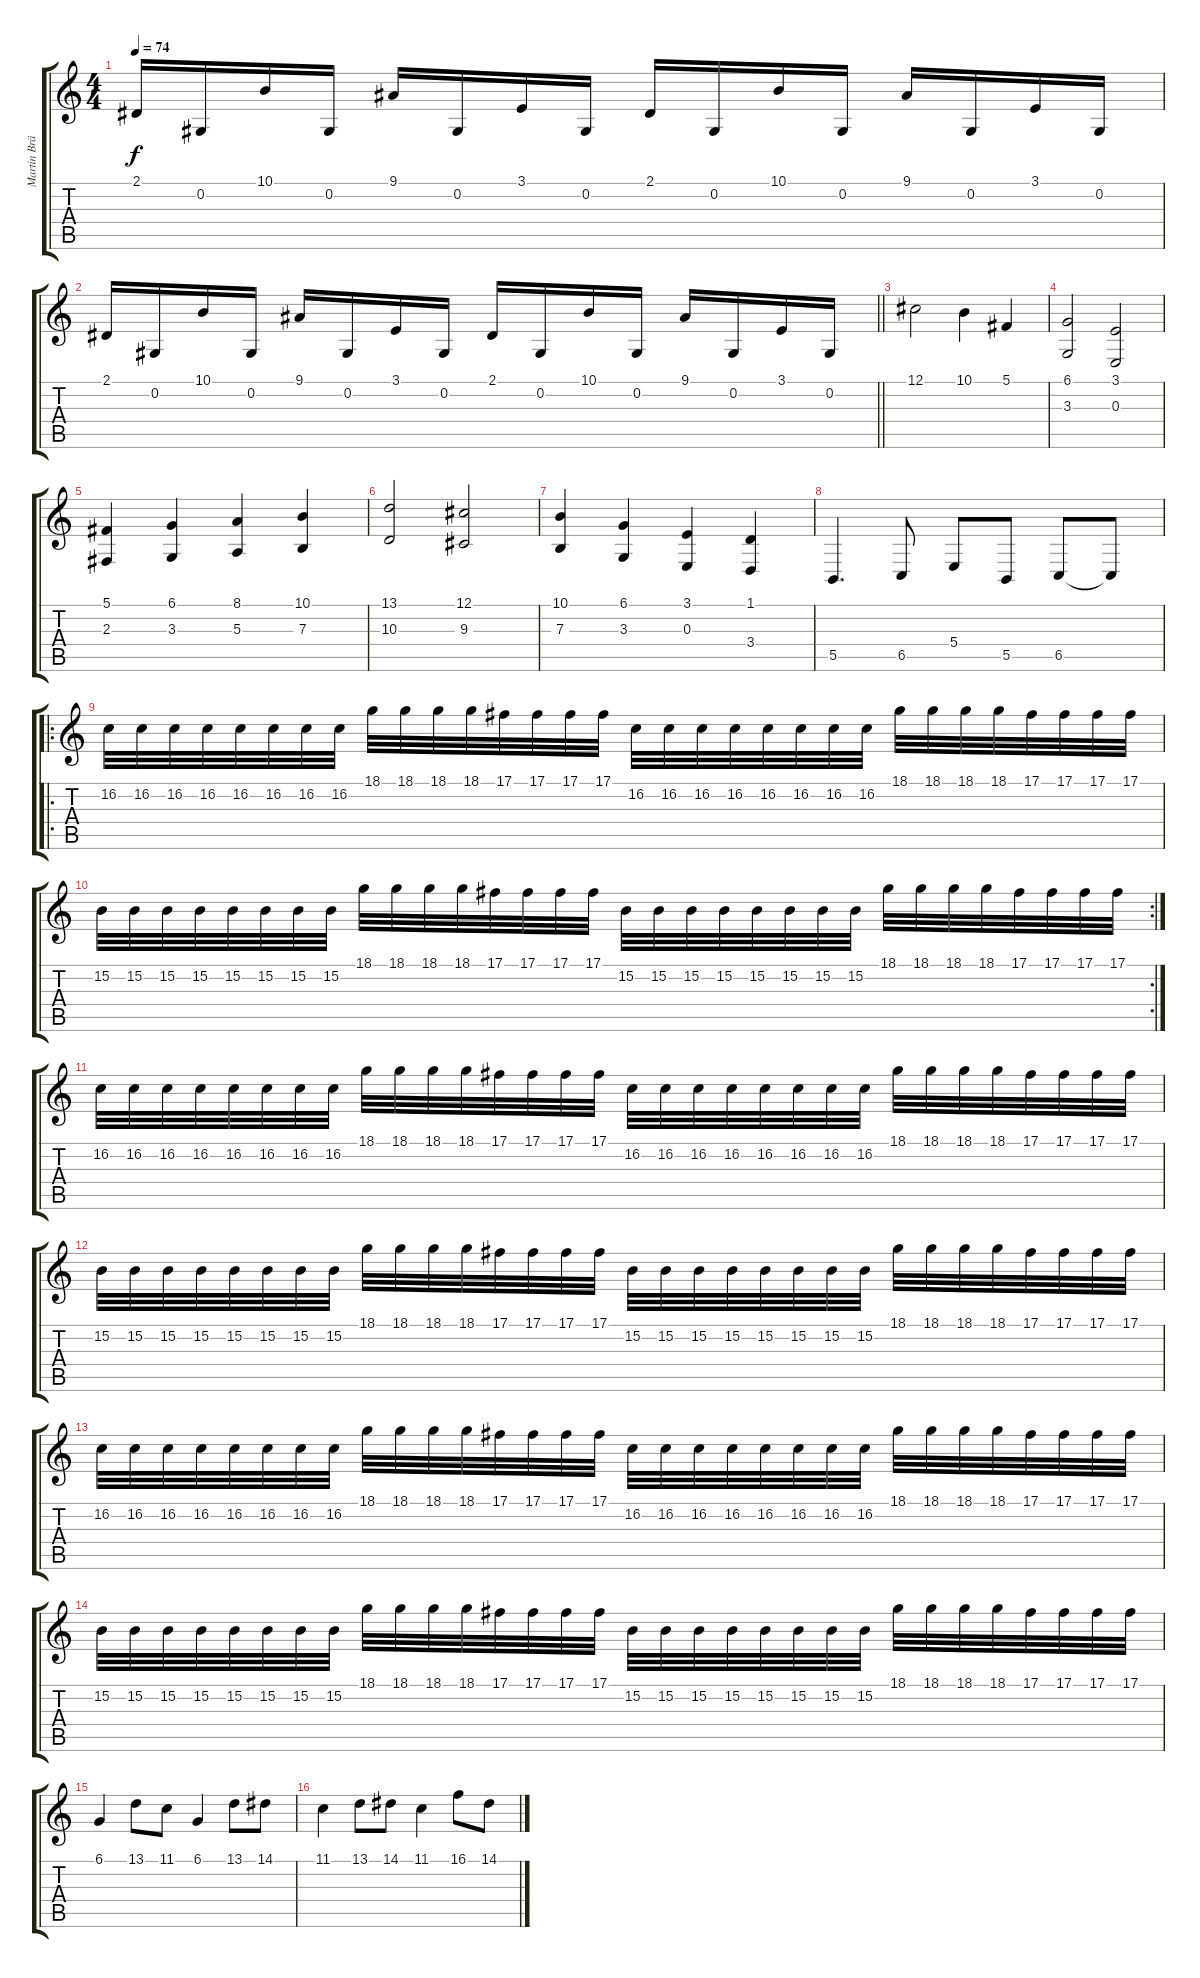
\track ("Martin Brändström 2" "Martin Brä") {instrument lead6voice}
\staff {score tabs}
\tuning (Db4 Ab3 E3 B2 Gb2 B1) {hide}
\ts (4 4)
\tempo 74
\clef g2
\ks c
2.1.16{dy f} 0.2.16 10.1.16 0.2.16 9.1.16 0.2.16 3.1.16 0.2.16 2.1.16 0.2.16 10.1.16 0.2.16 9.1.16 0.2.16 3.1.16 0.2.16 |
\barLineRight lightlight
2.1.16 0.2.16 10.1.16 0.2.16 9.1.16 0.2.16 3.1.16 0.2.16 2.1.16 0.2.16 10.1.16 0.2.16 9.1.16 0.2.16 3.1.16 0.2.16 |
12.1.2 10.1.4 5.1.4 |
(6.1 3.3).2{volume 10} (3.1 0.3).2 |
(5.1 2.3).4 (6.1 3.3).4 (8.1 5.3).4 (10.1 7.3).4 |
(13.1 10.3).2 (12.1 9.3).2 |
(10.1 7.3).4 (6.1 3.3).4 (3.1 0.3).4 (1.1 3.4).4 |
5.5.4{d} 6.5.8 5.4.8 5.5.8 6.5.8 6.5{t}.8 |
\ro
16.2.32{volume 8} 16.2.32 16.2.32 16.2.32 16.2.32 16.2.32 16.2.32 16.2.32 18.1.32 18.1.32 18.1.32 18.1.32 17.1.32 17.1.32 17.1.32 17.1.32 16.2.32 16.2.32 16.2.32 16.2.32 16.2.32 16.2.32 16.2.32 16.2.32 18.1.32 18.1.32 18.1.32 18.1.32 17.1.32 17.1.32 17.1.32 17.1.32 |
\rc 2
15.2.32 15.2.32 15.2.32 15.2.32 15.2.32 15.2.32 15.2.32 15.2.32 18.1.32 18.1.32 18.1.32 18.1.32 17.1.32 17.1.32 17.1.32 17.1.32 15.2.32 15.2.32 15.2.32 15.2.32 15.2.32 15.2.32 15.2.32 15.2.32 18.1.32 18.1.32 18.1.32 18.1.32 17.1.32 17.1.32 17.1.32 17.1.32 |
16.2.32{volume 10} 16.2.32 16.2.32 16.2.32 16.2.32 16.2.32 16.2.32 16.2.32 18.1.32 18.1.32 18.1.32 18.1.32 17.1.32 17.1.32 17.1.32 17.1.32 16.2.32 16.2.32 16.2.32 16.2.32 16.2.32 16.2.32 16.2.32 16.2.32 18.1.32 18.1.32 18.1.32 18.1.32 17.1.32 17.1.32 17.1.32 17.1.32 |
15.2.32 15.2.32 15.2.32 15.2.32 15.2.32 15.2.32 15.2.32 15.2.32 18.1.32 18.1.32 18.1.32 18.1.32 17.1.32 17.1.32 17.1.32 17.1.32 15.2.32 15.2.32 15.2.32 15.2.32 15.2.32 15.2.32 15.2.32 15.2.32 18.1.32 18.1.32 18.1.32 18.1.32 17.1.32 17.1.32 17.1.32 17.1.32 |
16.2.32 16.2.32 16.2.32 16.2.32 16.2.32 16.2.32 16.2.32 16.2.32 18.1.32 18.1.32 18.1.32 18.1.32 17.1.32 17.1.32 17.1.32 17.1.32 16.2.32 16.2.32 16.2.32 16.2.32 16.2.32 16.2.32 16.2.32 16.2.32 18.1.32 18.1.32 18.1.32 18.1.32 17.1.32 17.1.32 17.1.32 17.1.32 |
15.2.32 15.2.32 15.2.32 15.2.32 15.2.32 15.2.32 15.2.32 15.2.32 18.1.32 18.1.32 18.1.32 18.1.32 17.1.32 17.1.32 17.1.32 17.1.32 15.2.32 15.2.32 15.2.32 15.2.32 15.2.32 15.2.32 15.2.32 15.2.32 18.1.32 18.1.32 18.1.32 18.1.32 17.1.32 17.1.32 17.1.32 17.1.32 |
6.1.4{volume 6} 13.1.8 11.1.8 6.1.4 13.1.8 14.1.8 |
11.1.4 13.1.8 14.1.8 11.1.4 16.1.8 14.1.8
